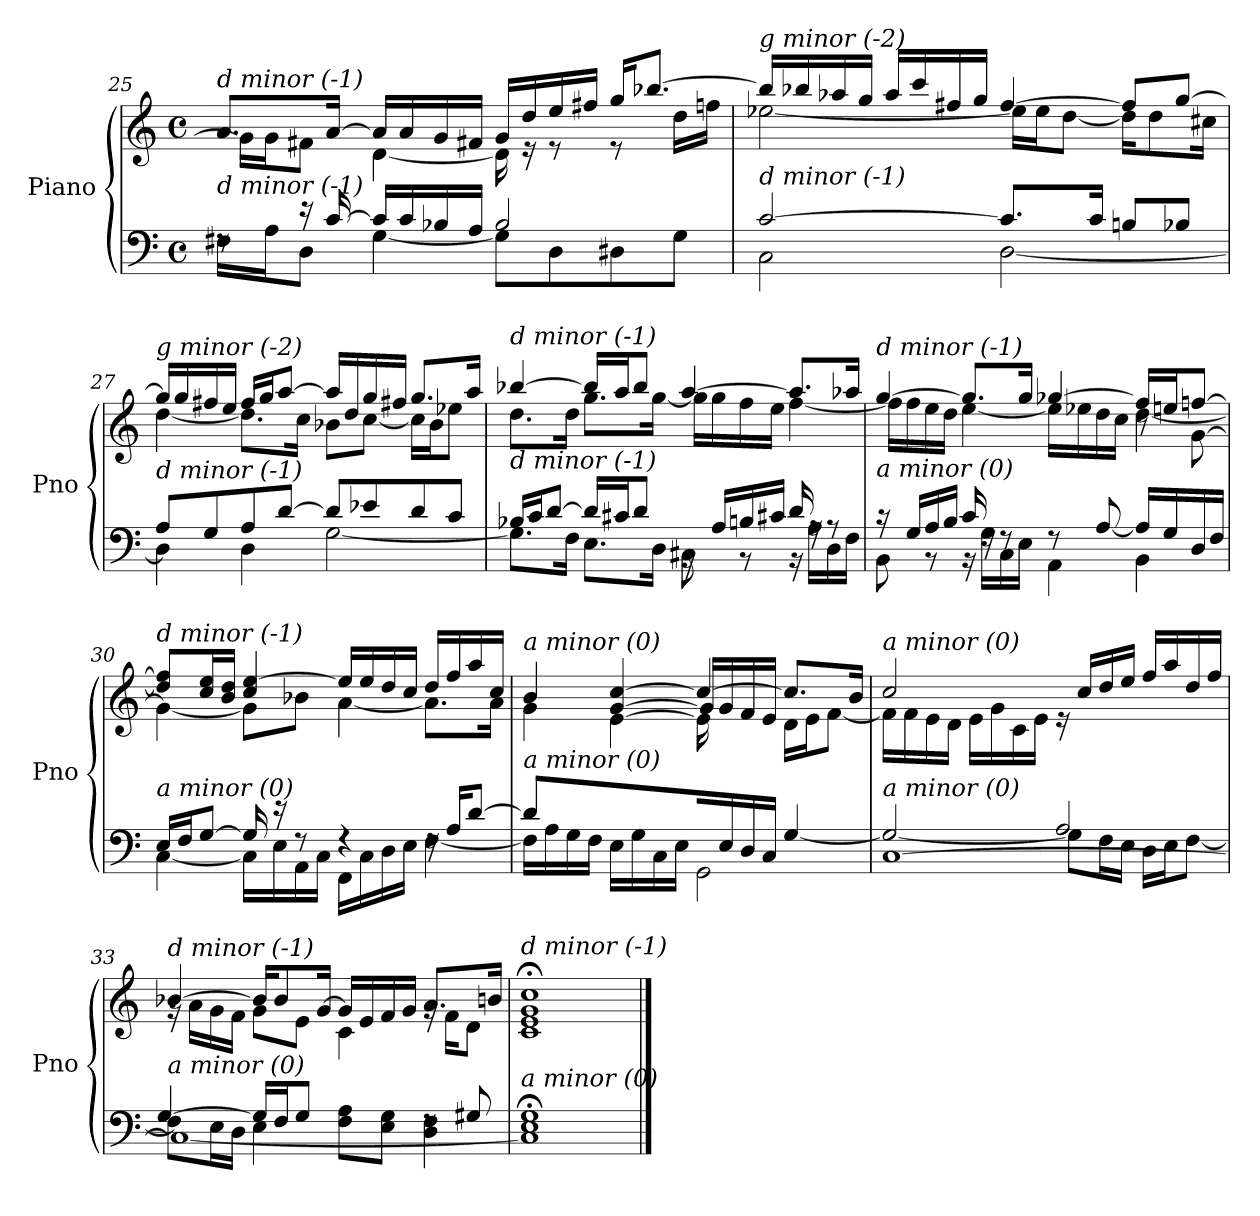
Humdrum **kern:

**kern	**kern
*part1	*part1
*staff2	*staff1
*I"Piano	*
*I'Pno	*
*clefF4	*clefG2
*k[]	*k[]
*M4/4	*M4/4
*met(c)	*met(c)
=25	=25
*^	*^
!	!	!LO:TX:i:t=d minor (-1)	!
!LO:TX:i:t=d minor (-1)	!	!	!
8rF	16F#X\LL	8.a/L	16g\LL]
.	16A\J	.	16g\J
16r	8D\J	.	8f#X\J
[16c/	.	[16a/Jk	.
16c/LL]	[4G\	16a/LL]	[4d\
16c/	.	16a/	.
16B-X/	.	16g/	.
16A/JJ	.	16f#X/JJ	.
2B-/	8G\L]	16g/LL	16d\]
.	.	16dd/	16r
.	8D\	16ee/	8r
.	.	16ff#X/JJ	.
.	8D#Xi\	16gg/KL	8r
.	.	[8.bb-X/J	.
.	8G\J	.	16dd\LL
.	.	.	16ffn\JJ
!!LO:LB:g=z	!!
=26	=26	=26	=26
!	!	!LO:TX:i:t=g minor (-2)	!
!LO:TX:i:t=d minor (-1)	!	!	!
[2c/	2C\	16bb-/LL]	[2ee-X\
.	.	16bb-X/	.
.	.	16aa-X/	.
.	.	16gg/JJ	.
.	.	16aa-/LL	.
.	.	16ccc/	.
.	.	16ff#X/	.
.	.	16gg/JJ	.
8.c/L]	[2D\	[4ff#/	16ee-\LL]
.	.	.	16ee-\J
.	.	.	[8dd\J
16c/Jk	.	.	.
8Bn/L	.	8ff#/L]	16dd\KL]
.	.	.	8dd\
8B-X/J	.	[8gg/J	.
.	.	.	16cc#X\Jk
=27	=27	=27	=27
!	!	!LO:TX:i:t=g minor (-2)	!
!LO:TX:i:t=d minor (-1)	!	!	!
8A/L	4D\]	16gg/LL]	[4dd\
.	.	16gg/	.
8G/	.	16ff#X/	.
.	.	16ee/JJ	.
8A/	4D\	16ff#/LL	8.dd\L]
.	.	16gg/J	.
[8d/J	.	[8aa/J	.
.	.	.	16cc\Jk
8d/L]	[2G\	16aa/LL]	8b-X\L
.	.	16dd/	.
8e-Xj/	.	16gg/	[8cc\J
.	.	16ff#X/JJ	.
8d/	.	8.gg/L	16cc\LL]
.	.	.	16b-\J
8c/J	.	.	8ee-X\J
.	.	16aa/Jk	.
!!LO:LB:g=z	!!
=28	=28	=28	=28
!	!	!LO:TX:i:t=d minor (-1)	!
!LO:TX:i:t=d minor (-1)	!	!	!
16B-X/LL	8.G\L]	[4bb-X/	8.dd\L
16c/J	.	.	.
[8d/J	.	.	.
.	16F\Jk	.	16dd\Jk
16d/LL]	8.E\L	16bb-/LL]	8.gg\L
16c#X/J	.	16aa/J	.
8d/J	.	8bb-/J	.
.	16D\Jk	.	[16gg\Jk
16rBB	8C#X\	[4aa/	16gg\LL]
16A/LL	.	.	16gg\
16Bn/	8r	.	16ff\
16c#X/JJ	.	.	16ee\JJ
16d/	16r	8.aa/L]	[4ff\
16rA	16A\LL	.	.
8rA	16D\	.	.
.	16F\JJ	16aa-X/Jk	.
=29	=29	=29	=29
*	*^	*	*^
!	!	!	!LO:TX:i:t=d minor (-1)	!	!
!LO:TX:i:t=a minor (0)	!	!	!	!	!
2.ryy	16r	8BB\	[4gg/	16ff\LL]	2.ryy
.	16G/LL	.	.	16ff\	.
.	16A/	8r	.	16ee\	.
.	16B/JJ	.	.	16dd\JJ	.
.	16c/	16r	8.gg/L]	[4ee\	.
.	16rF	16G\LL	.	.	.
.	8rF	16C\	.	.	.
.	.	16E\JJ	16gg/Jk	.	.
.	8rF	4AA\	[4gg-Xi/	16ee\LL]	.
.	.	.	.	16ee-X\	.
.	[8A/	.	.	16dd\	.
.	.	.	.	16cc\JJ	.
4ryy	16A/LL]	4BB\	16ff#/LL]	[4dd\	8r
.	16G/	.	16een/J	.	.
.	16D/	.	[8ffn/J	.	[8g\
.	16F/JJ	.	.	.	.
*	*v	*v	*	*	*
*	*	*	*v	*v
!!LO:LB:g=z
=30	=30	=30	=30
!	!	!LO:TX:i:t=d minor (-1)	!
!LO:TX:i:t=a minor (0)	!	!	!
16E/LL	[4C\	8dd/] 8ff/]L	4g\_
16F/J	.	.	.
[8G/J	.	16cc/ 16ee/L	.
.	.	16b/ 16dd/JJ	.
16G/]	16C\LL]	4cc/ [4ee/	8g\L]
16r	16E\	.	.
8rF	16AA\	.	8b-X\J
.	16C\JJ	.	.
4rF	16FF\LL	16ee/LL]	[4a\
.	16C\	16ee/	.
.	16D\	16dd/	.
.	16E\JJ	16cc/JJ	.
16rF	[4F\	16dd/LL	8.a\L]
16A/KL	.	16ff/	.
[8d/J	.	16aa/	.
.	.	16cc/JJ	16a\Jk
=31	=31	=31	=31
*	*^	*	*^
!	!	!	!LO:TX:i:t=a minor (0)	!	!
!LO:TX:i:t=a minor (0)	!	!	!	!	!
4ryy	4d/]	16F\LL]	4b/	4g\	4ryy
.	.	16A\	.	.	.
.	.	16G\	.	.	.
.	.	16F\JJ	.	.	.
4ryy	4ryy	16E\LL	[4g/ [4cc/	4ryy	[4e\
.	.	16G\	.	.	.
.	.	16C\	.	.	.
.	.	16E\JJ	.	.	.
2ryy	16ryy	2GG\	4cc/_	16g/LL]	16e\LL]
.	16E/	.	.	16g/	4..ryy
.	16D/	.	.	16f/	.
.	16C/JJ	.	.	16e/JJ	.
.	[4G/	.	8.cc/L]	16d\LL	.
.	.	.	.	16e\J	.
.	.	.	.	[8f\J	.
.	.	.	16b/Jk	.	.
*	*	*	*	*v	*v
!!LO:PB:g=z
=32	=32	=32	=32	=32
!	!	!	!LO:TX:i:t=a minor (0)	!
!LO:TX:i:t=a minor (0)	!	!	!	!
2ryy	2G/_	[1C	2cc/	16f\LL]
.	.	.	.	16f\
.	.	.	.	16e\
.	.	.	.	16d\JJ
.	.	.	.	16e\LL
.	.	.	.	16g\
.	.	.	.	16c\
.	.	.	.	16e\JJ
2A/	8G\L]	.	16re	2ryy
.	.	.	16cc/LL	.
.	16F\L	.	16dd/	.
.	16E\JJ	.	16ee/JJ	.
.	16D\LL	.	16ff/LL	.
.	16E\J	.	16aa/	.
.	[8F\J	.	16dd/	.
.	.	.	16ff/JJ	.
=33	=33	=33	=33	=33
*	*	*	*	*^
!	!	!	!LO:TX:i:t=d minor (-1)	!	!
!LO:TX:i:t=a minor (0)	!	!	!	!	!
8F\L]	1C_	[4G/	[4b-X/	16rg	2ryy
.	.	.	.	16a\LL	.
16E\L	.	.	.	16g\	.
16D\JJ	.	.	.	16f\JJ	.
4E\	.	16G/LL]	16b-/KL]	8g\L	.
.	.	16F/J	8b-/	.	.
.	.	8G/J	.	8e\J	.
.	.	.	[16g/Jk	.	.
8F\ 8A\L	.	4ryy	16g/LL]	4c\	4ryy
.	.	.	16e/	.	.
8E\ 8G\J	.	.	16f/	.	.
.	.	.	16g/JJ	.	.
4D\ 4F\	.	8rF	8.a/L	16rg	4ryy
.	.	.	.	16f\KL	.
.	.	8G#Xi/	.	8d\J	.
.	.	.	16bn/Jk	.	.
*	*v	*v	*	*	*
*	*	*v	*v	*v
=34	=34	=34
!	!	!LO:TX:i:t=d minor (-1)
!LO:TX:i:t=a minor (0)	!	!
1E; 1G;	1C]	1c;< 1e;< 1g;< 1cc;<
*v	*v	*
==	==
*-	*-
